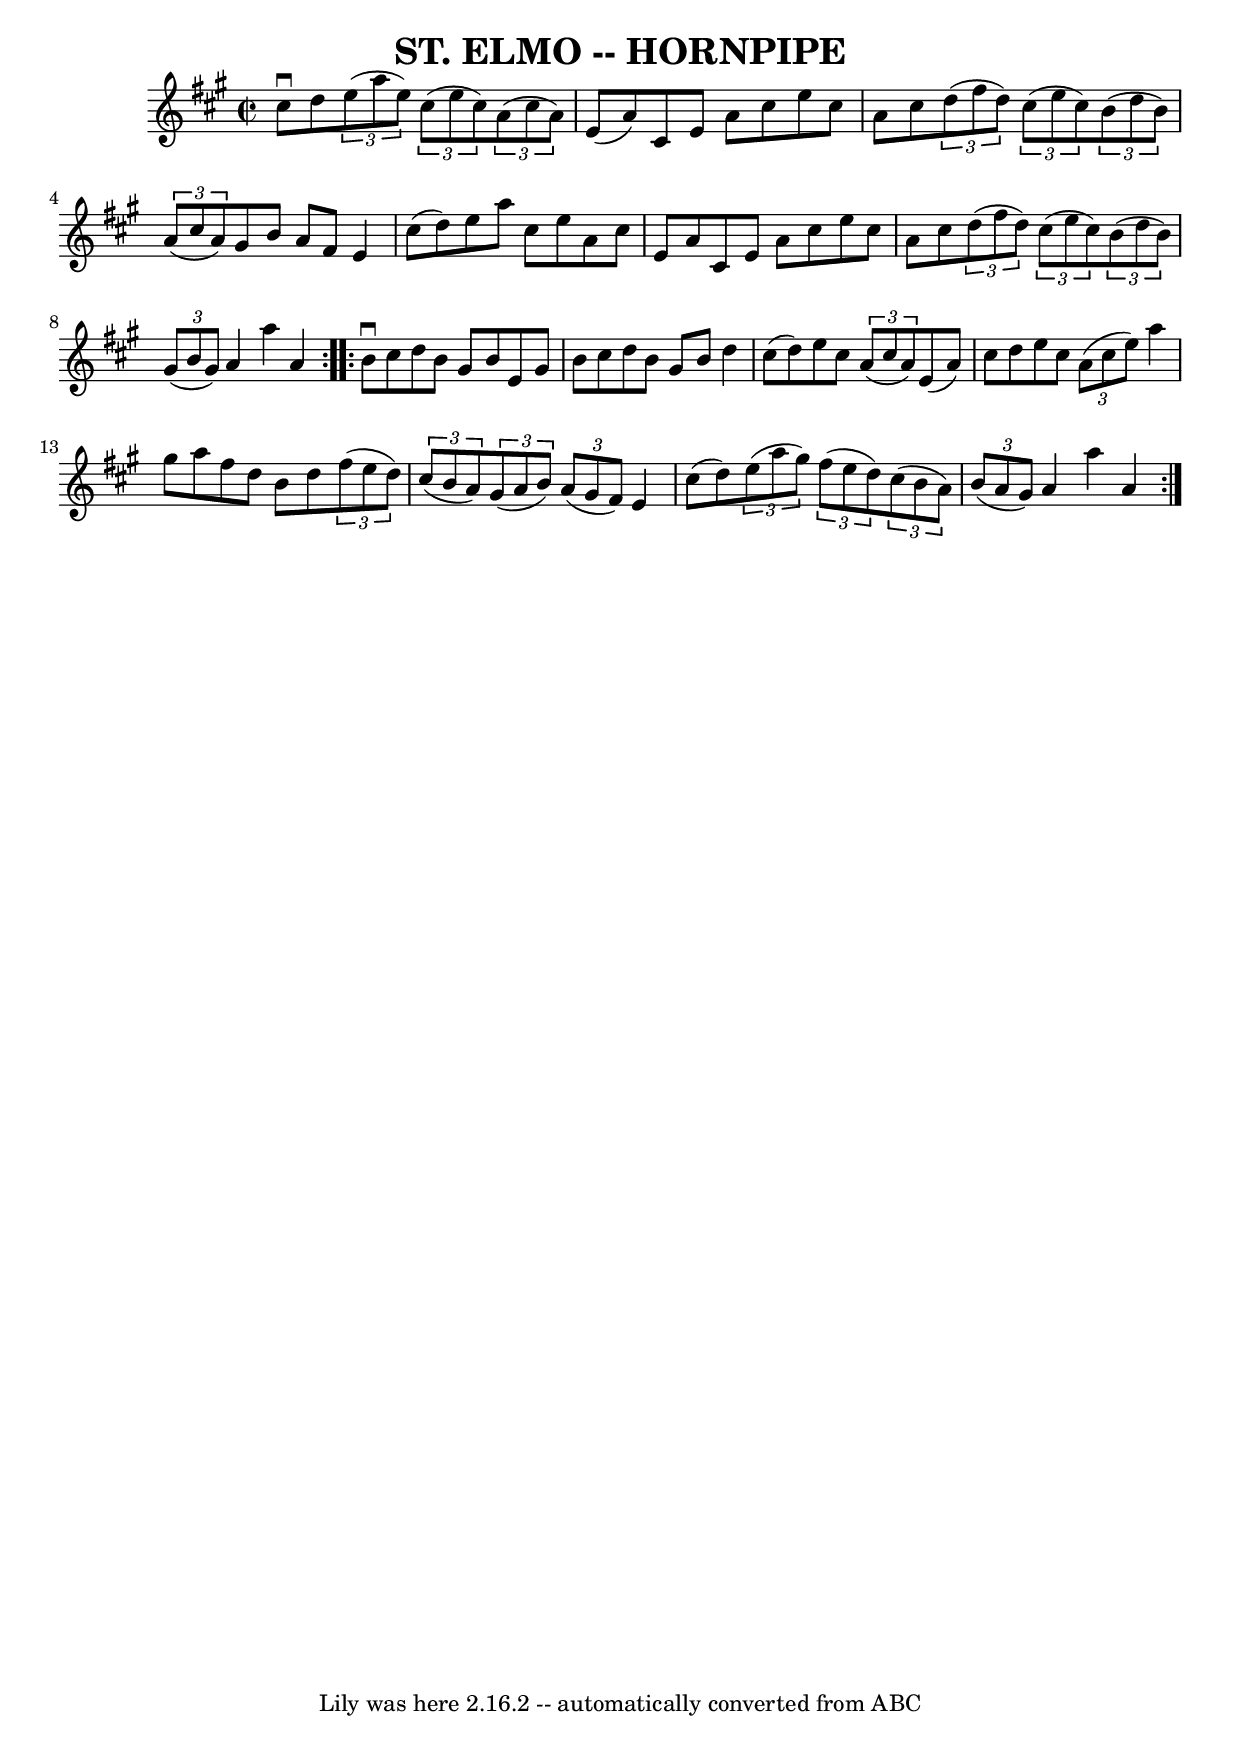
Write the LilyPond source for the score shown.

\version "2.16.2"
\include "Mammoth.ily"
\header {
  %% book = "Ryan's Mammoth Collection of Fiddle Tunes"
 crossRefNumber = "1"
 footnotes = ""
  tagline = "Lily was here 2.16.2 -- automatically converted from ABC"
  title = "ST. ELMO -- HORNPIPE"

}
voicedefault =  {



  \repeat volta 2 {

    \override Staff.TimeSignature #'style = #'C
    \time 2/2 
    \key a \major cis''8^\downbow d''8         |
    
    \times 2/3 { e''8 (a''8 e''8) 
	       }   \times 2/3 { cis''8 (e''8    
				cis''8) 
			      }   \times 2/3 { a'8 (cis''8 a'8)  					     } e'8 (a'8)     |
 cis'8 e'8 a'8 cis''8 e''8 cis''8 a'8 cis''8     |
    \times 2/3 { d''8 (fis''8 d''8) 
	       }   \times 2/3 { cis''8 
				(e''8 cis''8) 
			      }   \times 2/3 { b'8 (d''8 b'8) 
					     }   
    \times 2/3 { a'8 (cis''8 a'8)  	       }    |
 gis'8 b'8 a'8 fis'8 e'4 cis''8 (d''8)   |  |
 e''8 a''8 cis''8 e''8 a'8 cis''8 e'8 a'8     |
 cis'8 e'8 a'8 cis''8 e''8 cis''8 a'8 cis''8     |
    \times 2/3 { d''8 
		 (fis''8 d''8) 
	       }   \times 2/3 { cis''8 (e''8 cis''8) 
			      }   
    \times 2/3 { b'8 (d''8 b'8) 
	       }   \times 2/3 { gis'8 (b'8    
				gis'8)  			      }    |
 a'4 a''4 a'4    
  }     
  \repeat volta 2 { b'8^\downbow cis''8         |
 d''8 b'8 gis'8 b'8 e'8 gis'8 b'8 cis''8     |
 d''8 b'8 gis'8 b'8 d''4 cis''8 (d''8)    |
 e''8 cis''8    \times 2/3 { a'8 (
				cis''8 a'8)  			      } e'8 (a'8) cis''8 d''8     |
 e''8    
 cis''8    \times 2/3 { a'8 (cis''8 e''8)  			 } a''4 gis''8 a''8   |  |
 fis''8 d''8 b'8 d''8    \times 2/3 {   
 fis''8 (e''8 d''8) 
    }   \times 2/3 { cis''8 (b'8 a'8)  		   }     |
    \times 2/3 { gis'8 (a'8 b'8) 
	       }   \times 2/3 { a'8 (
				gis'8 fis'8)  			      } e'4 cis''8 (d''8)    |
    \times 2/3 {   
 e''8 (a''8 gis''8) 
    }   \times 2/3 { fis''8 (e''8 d''8) 
		   }   
    \times 2/3 { cis''8 (b'8 a'8) 
	       }   \times 2/3 { b'8 (a'8    
				gis'8)  			      }    |
 a'4 a''4 a'4    
  }   

}

\score{
  <<

    \context Staff="default"
    {
      \voicedefault 
      
    }

  >>
  \layout {
    
  }
  \midi {
  }

}
